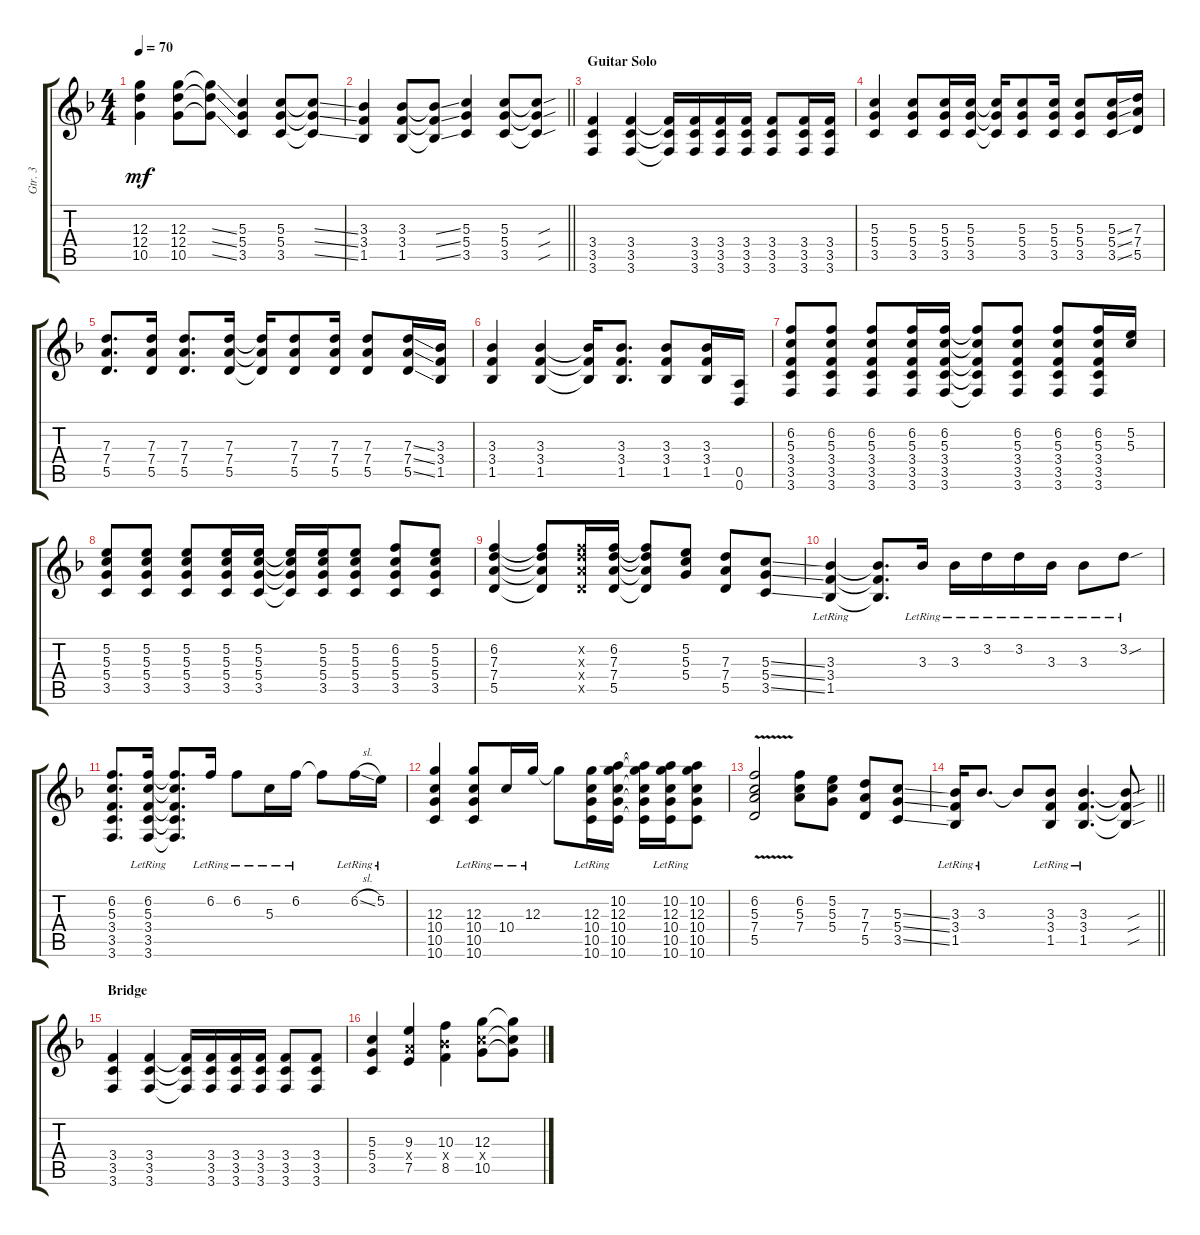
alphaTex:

\track ("Gtr. 3" "Gtr. 3") {instrument overdrivenguitar}
\staff {score tabs}
\tuning (E4 B3 G3 D3 A2 D2) {hide}
\ts (4 4)
\tempo 70
\clef g2
\ks f
(12.3 12.4 10.5).4{dy mf} (12.3 12.4 10.5).8 (12.3{ss t} 12.4{ss t} 10.5{ss t}).8 (5.3 5.4 3.5).4 (5.3 5.4 3.5).8 (5.3{ss t} 5.4{ss t} 3.5{ss t}).8 |
\barLineRight lightlight
(3.3 3.4 1.5).4 (3.3 3.4 1.5).8 (3.3{ss t} 3.4{ss t} 1.5{ss t}).8 (5.3 5.4 3.5).4 (5.3 5.4 3.5).8 (5.3{sou t} 5.4{sou t} 3.5{sou t}).8 |
\section ("" "Guitar Solo")
(3.4 3.5 3.6).4 (3.4 3.5 3.6).4 (3.4{t} 3.5{t} 3.6{t}).16 (3.4 3.5 3.6).16 (3.4 3.5 3.6).16 (3.4 3.5 3.6).16 (3.4 3.5 3.6).8 (3.4 3.5 3.6).16 (3.4 3.5 3.6).16 |
(5.3 5.4 3.5).4 (5.3 5.4 3.5).8 (5.3 5.4 3.5).16 (5.3 5.4 3.5).16 (5.3{t} 5.4{t} 3.5{t}).16 (5.3 5.4 3.5).8 (5.3 5.4 3.5).16 (5.3 5.4 3.5).8 (5.3{ss} 5.4{ss} 3.5{ss}).16 (7.3 7.4 5.5).16 |
(7.3 7.4 5.5).8{d} (7.3 7.4 5.5).16 (7.3 7.4 5.5).8{d} (7.3 7.4 5.5).16 (7.3{t} 7.4{t} 5.5{t}).16 (7.3 7.4 5.5).8 (7.3 7.4 5.5).16 (7.3 7.4 5.5).8 (7.3{ss} 7.4{ss} 5.5{ss}).16 (3.3 3.4 1.5).16 |
(3.3 3.4 1.5).4 (3.3 3.4 1.5).4 (3.3{t} 3.4{t} 1.5{t}).16 (3.3 3.4 1.5).8{d} (3.3 3.4 1.5).8 (3.3 3.4 1.5).16 (0.5 0.6).16 |
(6.2 5.3 3.4 3.5 3.6).8 (6.2 5.3 3.4 3.5 3.6).8 (6.2 5.3 3.4 3.5 3.6).8 (6.2 5.3 3.4 3.5 3.6).16 (6.2 5.3 3.4 3.5 3.6).16 (6.2{t} 5.3{t} 3.4{t} 3.5{t} 3.6{t}).8 (6.2 5.3 3.4 3.5 3.6).8 (6.2 5.3 3.4 3.5 3.6).8 (6.2 5.3 3.4 3.5 3.6).16 (5.2 5.3).16 |
(5.2 5.3 5.4 3.5).8 (5.2 5.3 5.4 3.5).8 (5.2 5.3 5.4 3.5).8 (5.2 5.3 5.4 3.5).16 (5.2 5.3 5.4 3.5).16 (5.2{t} 5.3{t} 5.4{t} 3.5{t}).16 (5.2 5.3 5.4 3.5).16 (5.2 5.3 5.4 3.5).8 (6.2 5.3 5.4 3.5).8 (5.2 5.3 5.4 3.5).8 |
(6.2 7.3 7.4 5.5).4 (6.2{t} 7.3{t} 7.4{t} 5.5{t}).8 (6.2{x} 7.3{x} 7.4{x} 5.5{x}).16 (6.2 7.3 7.4 5.5).16 (6.2{t} 7.3{t} 7.4{t} 5.5{t}).8 (5.2 5.3 5.4).8 (7.3 7.4 5.5).8 (5.3{ss} 5.4{ss} 3.5{ss}).8 |
(3.3{lr} 3.4{lr} 1.5{lr}).4 (3.3{t} 3.4{t} 1.5{t}).8{d} 3.3{lr}.16 3.3{lr}.16 3.2{lr}.16 3.2{lr}.16 3.3{lr}.16 3.3{lr}.8 3.2{sou lr}.8 |
(6.2 5.3 3.4 3.5 3.6).8{d} (6.2{lr} 5.3{lr} 3.4{lr} 3.5{lr} 3.6{lr}).16 (6.2{t} 5.3{t} 3.4{t} 3.5{t} 3.6{t}).8{d} 6.2{lr}.16 6.2{lr}.8 5.3{lr}.16 6.2{lr}.16 6.2{t}.8 6.2{sl lr}.16 5.2{lr}.16 |
(12.3 10.4 10.5 10.6).4 (12.3{lr} 10.4{lr} 10.5{lr} 10.6{lr}).8 10.4{lr}.16 12.3{lr}.16 12.3{t}.8 (12.3{lr} 10.4{lr} 10.5{lr} 10.6{lr}).16 (10.2{lr} 12.3{lr} 10.4{lr} 10.5{lr} 10.6{lr}).16 (10.2{t} 12.3{t} 10.4{t} 10.5{t} 10.6{t}).16 (10.2{lr} 12.3{lr} 10.4{lr} 10.5{lr} 10.6{lr}).16 (10.2{lr} 12.3{lr} 10.4{lr} 10.5{lr} 10.6{lr}).8 |
(6.2{v} 5.3{v} 7.4{v} 5.5{v}).2 (6.2 5.3 7.4).8 (5.2 5.3 5.4).8 (7.3 7.4 5.5).8 (5.3{ss} 5.4{ss} 3.5{ss}).8 |
\barLineRight lightlight
(3.3{lr} 3.4{lr} 1.5{lr}).16 3.3{lr}.8{d} 3.3{t}.8 (3.3{lr} 3.4{lr} 1.5{lr}).8 (3.3{lr} 3.4{lr} 1.5{lr}).4{d} (3.3{sou t} 3.4{sou t} 1.5{sou t}).8 |
\section ("" "Bridge")
(3.4 3.5 3.6).4 (3.4 3.5 3.6).4 (3.4{t} 3.5{t} 3.6{t}).16 (3.4 3.5 3.6).16 (3.4 3.5 3.6).16 (3.4 3.5 3.6).16 (3.4 3.5 3.6).8 (3.4 3.5 3.6).8 |
(5.3 5.4 3.5).4 (9.3 7.4{x} 7.5).4 (10.3 8.4{x} 8.5).4 (12.3 10.4{x} 10.5).8 (12.3{ss t} 10.4{t} 10.5{ss t}).8
